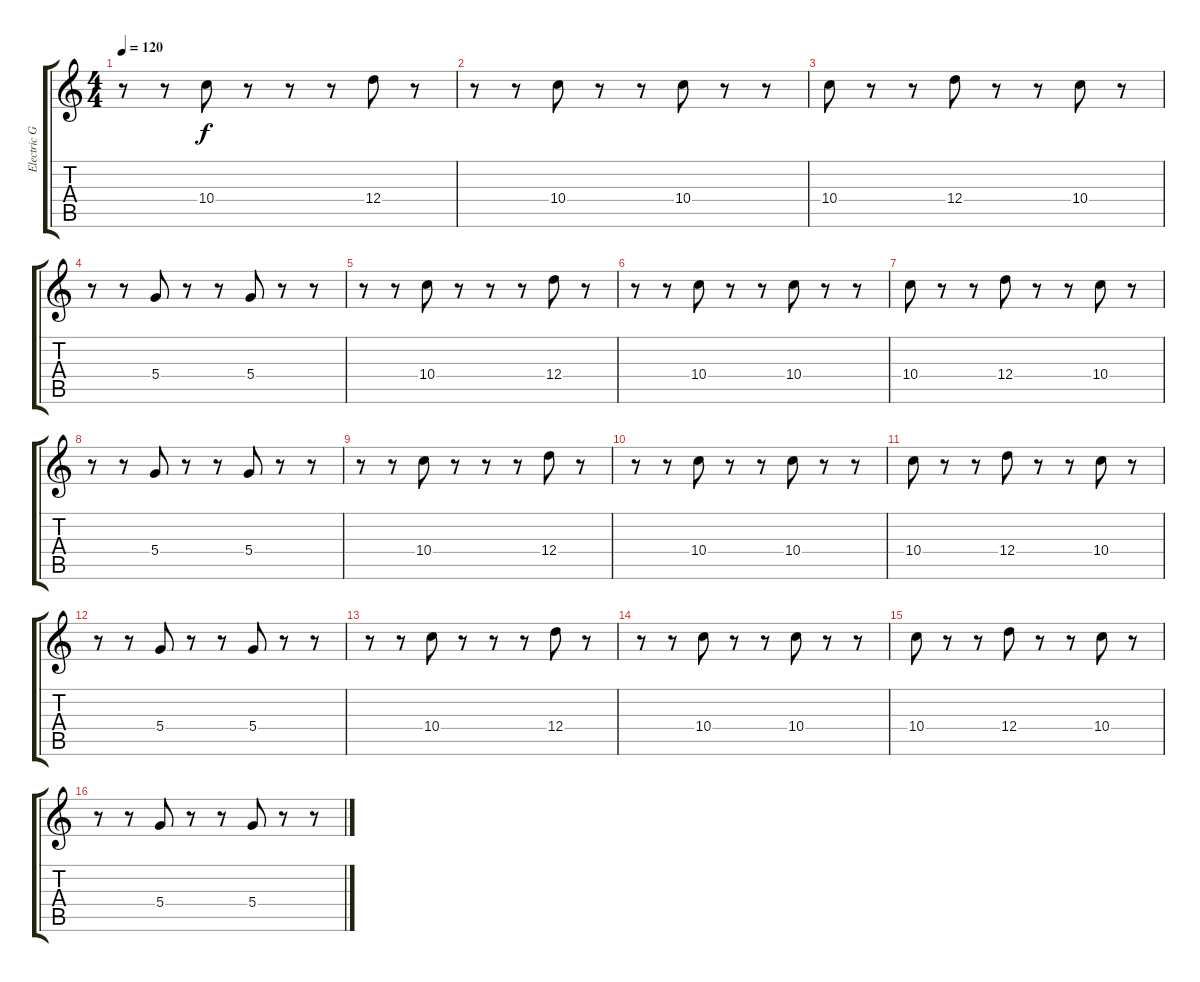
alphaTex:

\track ("Electric Guitar" "Electric G") {instrument overdrivenguitar}
\staff {score tabs}
\tuning (E4 B3 G3 D3 A2 E2) {hide}
\ts (4 4)
\tempo 120
\clef g2
\ks c
r.8{dy f} r.8 10.4.8 r.8 r.8 r.8 12.4.8 r.8 |
r.8 r.8 10.4.8 r.8 r.8 10.4.8 r.8 r.8 |
10.4.8 r.8 r.8 12.4.8 r.8 r.8 10.4.8 r.8 |
r.8 r.8 5.4.8 r.8 r.8 5.4.8 r.8 r.8 |
r.8 r.8 10.4.8 r.8 r.8 r.8 12.4.8 r.8 |
r.8 r.8 10.4.8 r.8 r.8 10.4.8 r.8 r.8 |
10.4.8 r.8 r.8 12.4.8 r.8 r.8 10.4.8 r.8 |
r.8 r.8 5.4.8 r.8 r.8 5.4.8 r.8 r.8 |
r.8 r.8 10.4.8 r.8 r.8 r.8 12.4.8 r.8 |
r.8 r.8 10.4.8 r.8 r.8 10.4.8 r.8 r.8 |
10.4.8 r.8 r.8 12.4.8 r.8 r.8 10.4.8 r.8 |
r.8 r.8 5.4.8 r.8 r.8 5.4.8 r.8 r.8 |
r.8 r.8 10.4.8 r.8 r.8 r.8 12.4.8 r.8 |
r.8 r.8 10.4.8 r.8 r.8 10.4.8 r.8 r.8 |
10.4.8 r.8 r.8 12.4.8 r.8 r.8 10.4.8 r.8 |
r.8 r.8 5.4.8 r.8 r.8 5.4.8 r.8 r.8
